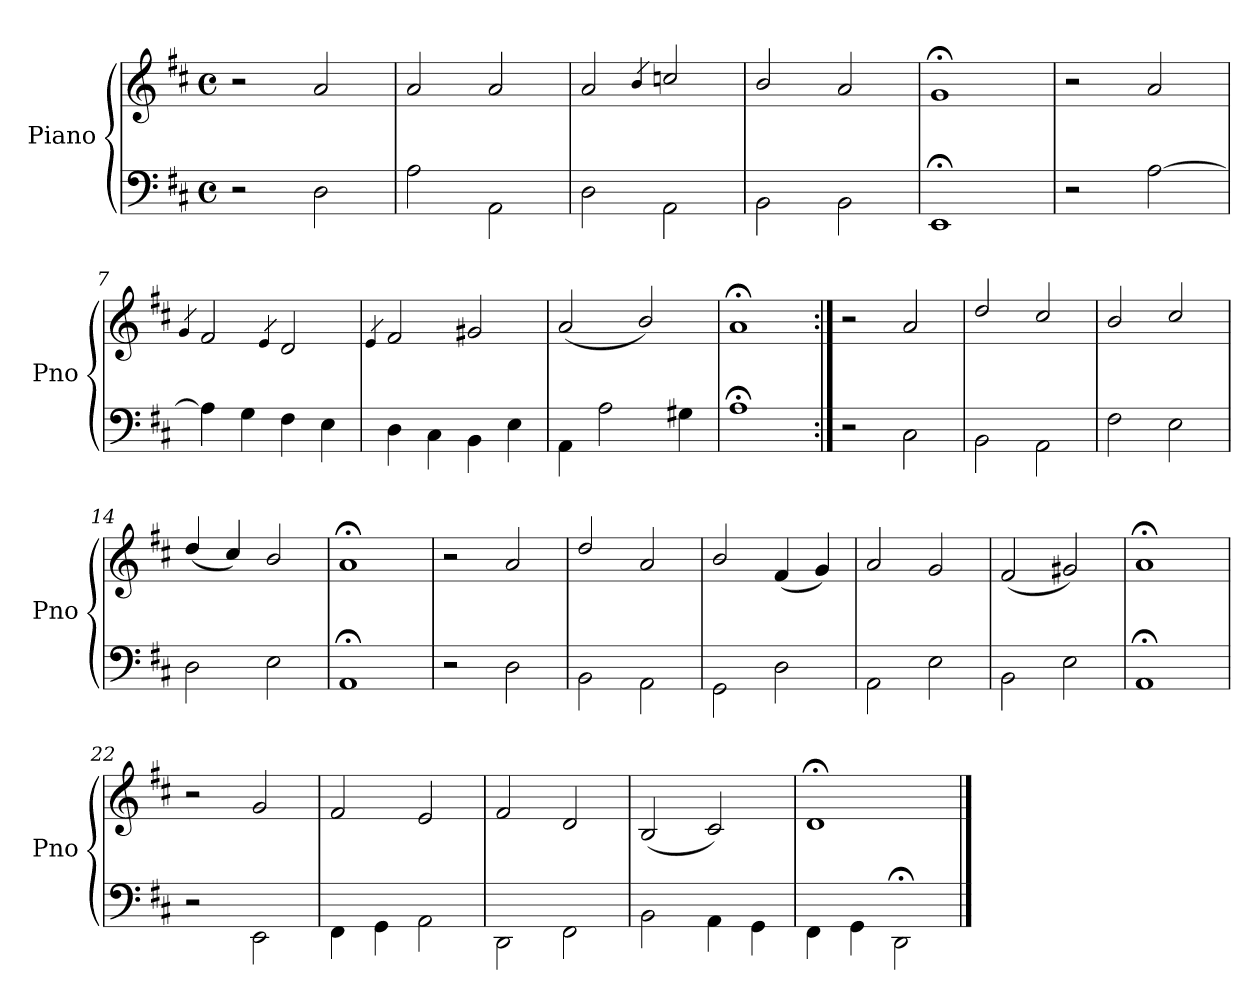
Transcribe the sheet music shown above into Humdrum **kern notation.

**kern	**kern
*part1	*part1
*staff2	*staff1
*I"Piano	*
*I'Pno	*
*clefF4	*clefG2
*k[f#c#]	*k[f#c#]
*D:	*D:
*M4/4	*M4/4
*met(c)	*met(c)
=1	=1
2r	2r
2D\	2a/
=2	=2
2A\	2a/
2AA\	2a/
=3	=3
2D\	2a/
.	4qb/
2AA\	2ccn/
=4	=4
2BB\	2b/
2BB\	2a/
=5	=5
1EE;\	1g;</
=6	=6
2r	2r
[<2A\	2a/
=7	=7
.	4qg/
4A\]	2f#/
4G\	.
.	4qe/
4F#\	2d/
4E\	.
=8	=8
.	4qe/
4D\	2f#/
4C#\	.
4BB\	2g#X/
4E\	.
=9	=9
4AA\	(2a/
2A\	.
.	2b/)
4G#X\	.
=10	=10
1A;\	1a;</
!!LO:LB:g=z
=11:|!	=11:|!
2r	2r
2C#\	2a/
=12	=12
2BB\	2dd/
2AA\	2cc#/
=13	=13
2F#\	2b/
2E\	2cc#/
=14	=14
2D\	(4dd/
.	4cc#/)
2E\	2b/
=15	=15
1AA;\	1a;</
=16	=16
2r	2r
2D\	2a/
=17	=17
2BB\	2dd/
2AA\	2a/
=18	=18
2GG\	2b/
2D\	(4f#/
.	4g/)
=19	=19
2AA\	2a/
2E\	2g/
=20	=20
2BB\	(2f#/
2E\	2g#X/)
=21	=21
1AA;\	1a;</
!!LO:PB:g=z
=22	=22
2r	2r
2EE\	2g/
=23	=23
4FF#\	2f#/
4GG\	.
2AA\	2e/
=24	=24
2DD\	2f#/
2FF#\	2d/
=25	=25
2BB\	(2B/
4AA\	2c#/)
4GG\	.
=26	=26
4FF#\	1d;</
4GG\	.
2DD;\	.
==	==
*-	*-
